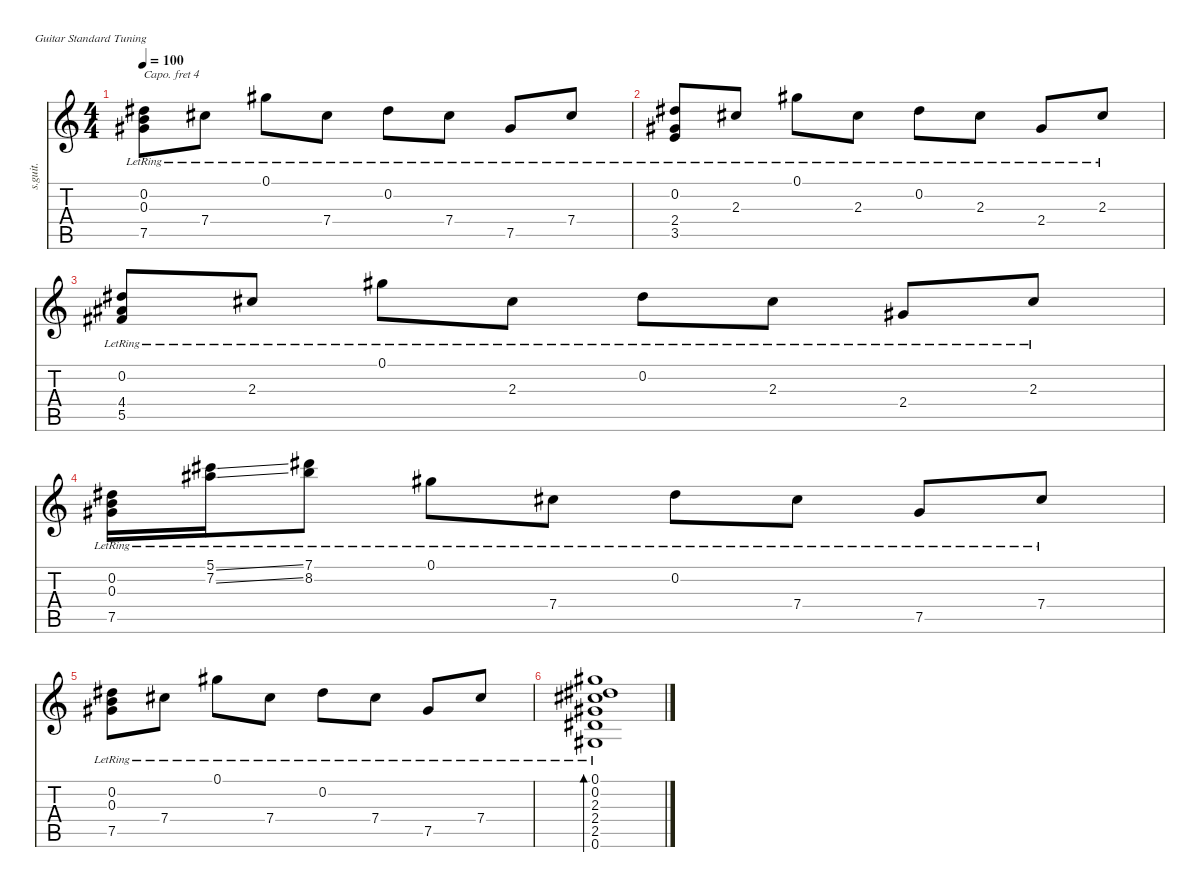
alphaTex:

\defaultSystemsLayout 4
\hideDynamics
\bracketExtendMode nobrackets
\track ("Guitar" "s.guit.") {instrument acousticguitarsteel}
\staff {score tabs}
\capo 4
\tuning (E4 B3 G3 D3 A2 E2)
\ts (4 4)
\tempo 100
\clef g2
\ks c
(0.2{lr acc #} 0.3{lr} 7.5{lr acc #}).8{dy f beam Down} 7.4{lr acc #}.8{beam Down} 0.1{lr acc #}.8{beam Down} 7.4{lr acc #}.8{beam Down} 0.2{lr acc #}.8{beam Down} 7.4{lr acc #}.8{beam Down} 7.5{lr acc #}.8{beam Up} 7.4{lr acc #}.8{beam Up} |
(0.2{lr acc #} 2.4{lr acc #} 3.5{lr}).8{beam Up} 2.3{lr acc #}.8{beam Up} 0.1{lr acc #}.8{beam Down} 2.3{lr acc #}.8{beam Down} 0.2{lr acc #}.8{beam Down} 2.3{lr acc #}.8{beam Down} 2.4{lr acc #}.8{beam Up} 2.3{lr acc #}.8{beam Up} |
(0.2{lr acc #} 4.4{lr acc #} 5.5{lr acc #}).8{beam Up} 2.3{lr acc #}.8{beam Up} 0.1{lr acc #}.8{beam Down} 2.3{lr acc #}.8{beam Down} 0.2{lr acc #}.8{beam Down} 2.3{lr acc #}.8{beam Down} 2.4{lr acc #}.8{beam Up} 2.3{lr acc #}.8{beam Up} |
(0.2{lr acc #} 0.3{lr} 7.5{lr acc #}).16{beam Down} (5.1{ss lr acc #} 7.2{ss lr acc #}).16{beam Down} (7.1{lr acc #} 8.2{lr}).8{beam Down} 0.1{lr acc #}.8{beam Down} 7.4{lr acc #}.8{beam Down} 0.2{lr acc #}.8{beam Down} 7.4{lr acc #}.8{beam Down} 7.5{lr acc #}.8{beam Up} 7.4{lr acc #}.8{beam Up} |
(0.2{lr acc #} 0.3{lr} 7.5{lr acc #}).8{beam Down} 7.4{lr acc #}.8{beam Down} 0.1{lr acc #}.8{beam Down} 7.4{lr acc #}.8{beam Down} 0.2{lr acc #}.8{beam Down} 7.4{lr acc #}.8{beam Down} 7.5{lr acc #}.8{beam Up} 7.4{lr acc #}.8{beam Up} |
(0.1{lr acc #} 0.2{lr acc #} 2.3{lr acc #} 2.4{lr acc #} 2.5{lr acc #} 0.6{lr acc #}).1{bd 240 beam Up}
